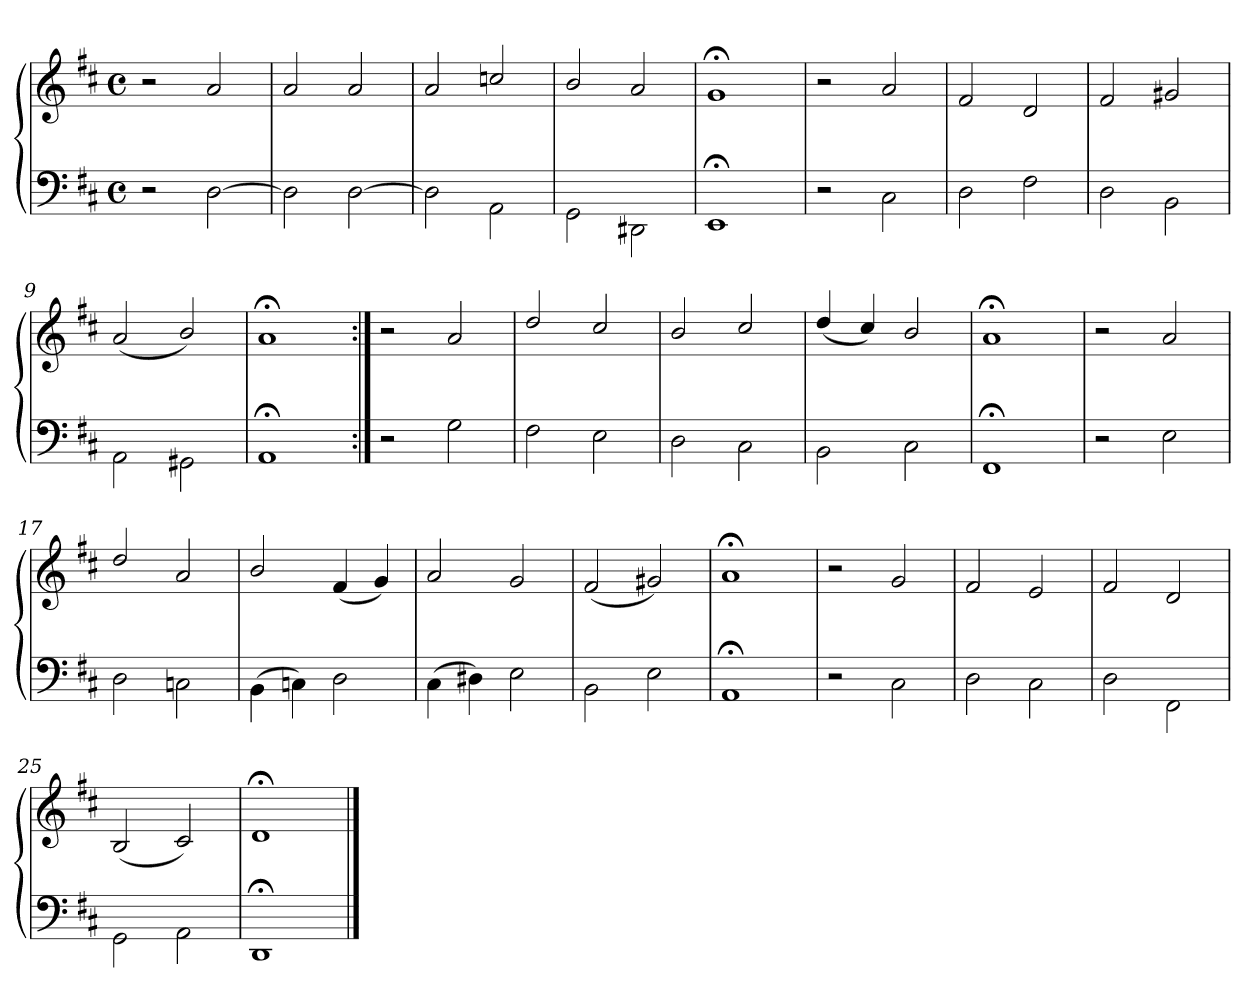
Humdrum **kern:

**kern	**kern
*part1	*part1
*staff2	*staff1
*clefF4	*clefG2
*k[f#c#]	*k[f#c#]
*M4/4	*M4/4
*met(c)	*met(c)
=1	=1
2r	2r
[2D\	2a/
=2	=2
2D\]	2a/
[2D\	2a/
=3	=3
2D\]	2a/
2AA\	2ccn/
=4	=4
2GG\	2b/
2DD#X\	2a/
=5	=5
1EE;\	1g;</
=6	=6
2r	2r
2C#\	2a/
=7	=7
2D\	2f#/
2F#\	2d/
=8	=8
2D\	2f#/
2BB\	2g#X/
=9	=9
2AA\	(2a/
2GG#X\	2b/)
=10	=10
1AA;\	1a;</
!!LO:LB:g=z
=11:|!	=11:|!
2r	2r
2G\	2a/
=12	=12
2F#\	2dd/
2E\	2cc#/
=13	=13
2D\	2b/
2C#\	2cc#/
=14	=14
2BB\	(4dd/
.	4cc#/)
2C#\	2b/
=15	=15
1FF#;\	1a;</
=16	=16
2r	2r
2E\	2a/
=17	=17
2D\	2dd/
2Cn\	2a/
=18	=18
(4BB\	2b/
4Cn\)	.
2D\	(4f#/
.	4g/)
=19	=19
(4C#\	2a/
4D#X\)	.
2E\	2g/
=20	=20
2BB\	(2f#/
2E\	2g#X/)
=21	=21
1AA;\	1a;</
!!LO:LB:g=z
=22	=22
2r	2r
2C#\	2g/
=23	=23
2D\	2f#/
2C#\	2e/
=24	=24
2D\	2f#/
2FF#\	2d/
=25	=25
2GG\	(2B/
2AA\	2c#/)
=26	=26
1DD;\	1d;</
==	==
*-	*-
